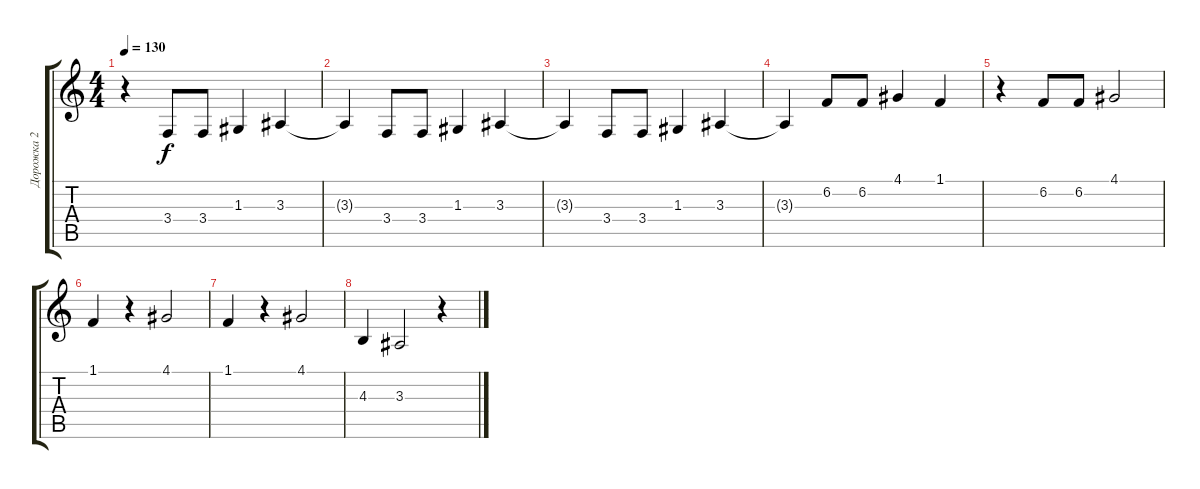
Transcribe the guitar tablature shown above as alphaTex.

\track ("Дорожка 2" "Дорожка 2") {instrument altosax}
\staff {score tabs}
\tuning (E4 B3 G3 D3 A2 E2) {hide}
\ts (4 4)
\tempo 130
\clef g2
\ks c
r.4{dy f} 3.4.8 3.4.8 1.3.4 3.3.4 |
3.3{t}.4 3.4.8 3.4.8 1.3.4 3.3.4 |
3.3{t}.4 3.4.8 3.4.8 1.3.4 3.3.4 |
3.3{t}.4 6.2.8 6.2.8 4.1.4 1.1.4 |
r.4 6.2.8 6.2.8 4.1.2 |
1.1.4 r.4 4.1.2 |
1.1.4 r.4 4.1.2 |
4.3.4 3.3.2 r.4
